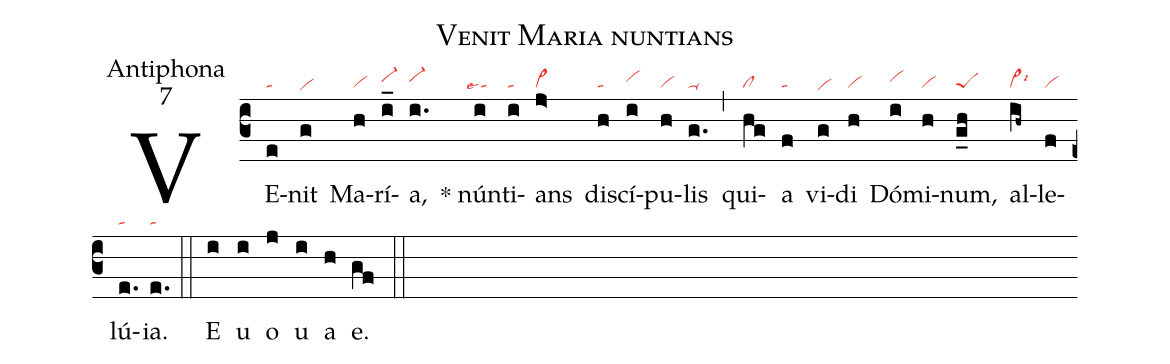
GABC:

nabc-lines:1;
name:Venit Maria nuntians;
office-part:Antiphona;
mode:7;
nabc-lines:1;
%%
(c3) VE(e|ta)nit(g|vihe) Ma(h|vi)rí(i_|vi-hh)a,(i.|vi-hh) <sp>*</sp> nún(i|``talse4)ti(i|ta)ans(j>|vi>) di(h|ta)scí(i|vihh)pu(h|vi)lis(g.|ta-) (,) qui(hg|cl)a(f|ta) vi(g|vihe)di(h|vi) Dó(i|vihh)mi(h|vi)num,(g_h|peS) al(ih~|vi>lsi6)le(f|vi)lú(e.|ta)ia.(e.|ta) (::) <eu>E(i) u(i) o(j) u(i) a(h) e.(gf) </eu>(::)
